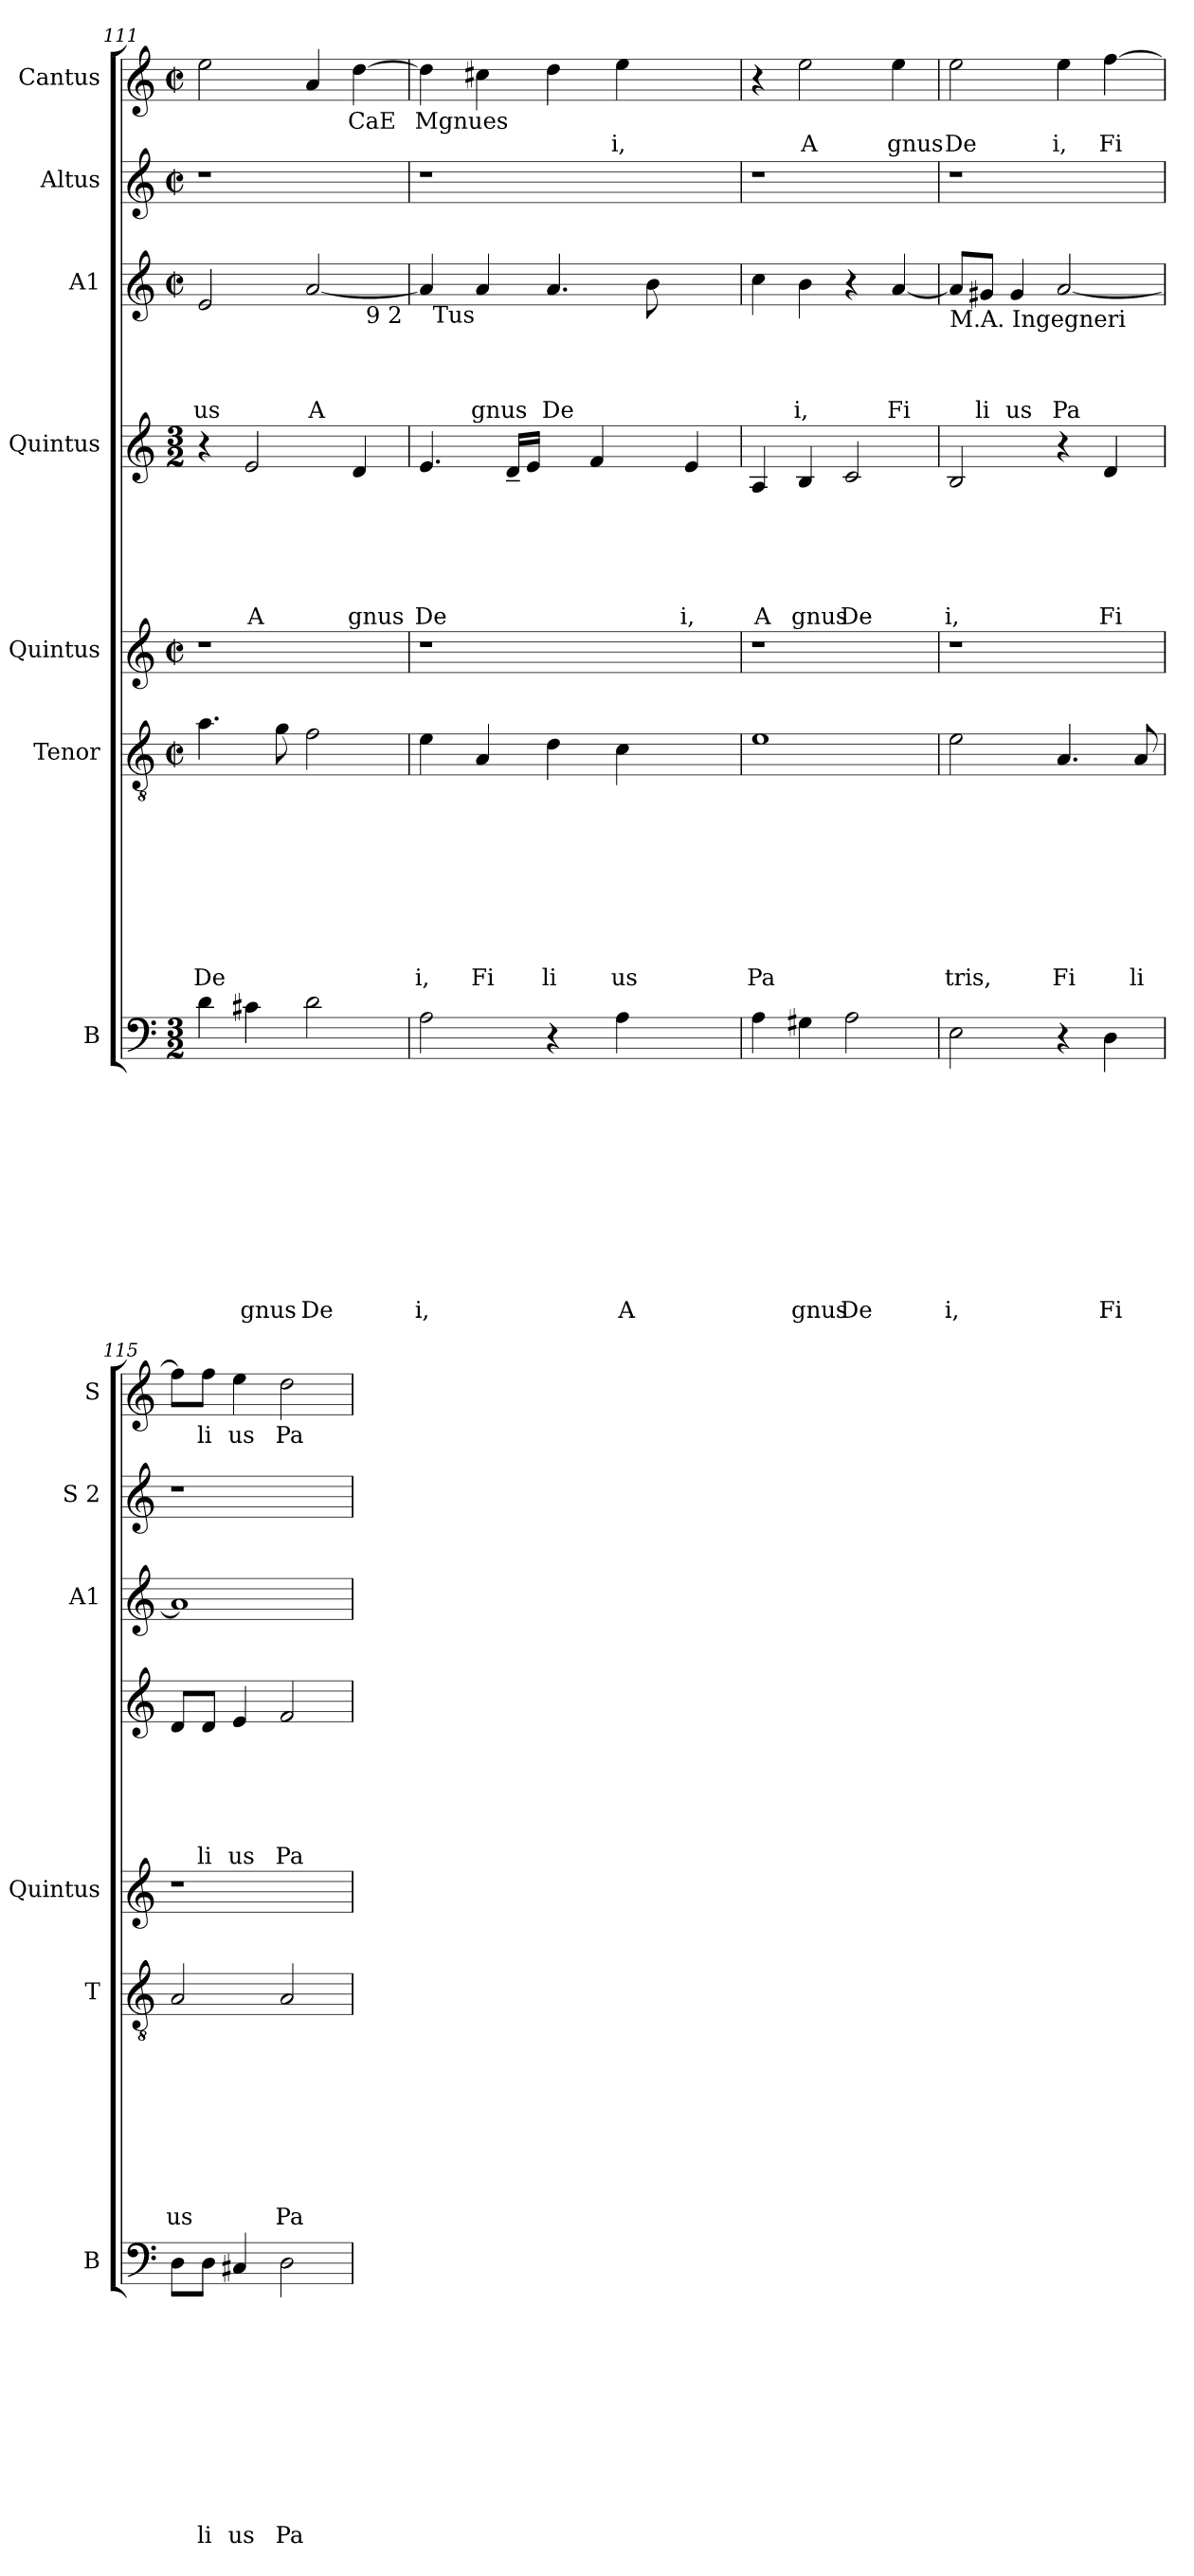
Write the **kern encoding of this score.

**kern	**text	**text	**text	**text	**text	**text	**text	**text	**text	**text	**text	**kern	**text	**text	**text	**text	**text	**text	**text	**text	**text	**kern	**kern	**text	**text	**text	**text	**text	**text	**kern	**text	**text	**text	**text	**kern	**kern	**text	**text
*part7	*part7	*part7	*part7	*part7	*part7	*part7	*part7	*part7	*part7	*part7	*part7	*part6	*part6	*part6	*part6	*part6	*part6	*part6	*part6	*part6	*part6	*part5	*part4	*part4	*part4	*part4	*part4	*part4	*part4	*part3	*part3	*part3	*part3	*part3	*part2	*part1	*part1	*part1
*staff7	*staff7	*staff7	*staff7	*staff7	*staff7	*staff7	*staff7	*staff7	*staff7	*staff7	*staff7	*staff6	*staff6	*staff6	*staff6	*staff6	*staff6	*staff6	*staff6	*staff6	*staff6	*staff5	*staff4	*staff4	*staff4	*staff4	*staff4	*staff4	*staff4	*staff3	*staff3	*staff3	*staff3	*staff3	*staff2	*staff1	*staff1	*staff1
*I"B	*	*	*	*	*	*	*	*	*	*	*	*I"Tenor	*	*	*	*	*	*	*	*	*	*I"Quintus	*I"Quintus	*	*	*	*	*	*	*I"A1	*	*	*	*	*I"Altus	*I"Cantus	*	*
*I'B	*	*	*	*	*	*	*	*	*	*	*	*I'T	*	*	*	*	*	*	*	*	*	*I'Quintus	*	*	*	*	*	*	*	*I'A1	*	*	*	*	*I'S 2	*I'S	*	*
*clefF4	*	*	*	*	*	*	*	*	*	*	*	*clefGv2	*	*	*	*	*	*	*	*	*	*clefG2	*clefG2	*	*	*	*	*	*	*clefG2	*	*	*	*	*clefG2	*clefG2	*	*
*k[]	*	*	*	*	*	*	*	*	*	*	*	*k[]	*	*	*	*	*	*	*	*	*	*k[]	*k[]	*	*	*	*	*	*	*k[]	*	*	*	*	*k[]	*k[]	*	*
*C:	*	*	*	*	*	*	*	*	*	*	*	*C:	*	*	*	*	*	*	*	*	*	*C:	*C:	*	*	*	*	*	*	*C:	*	*	*	*	*C:	*C:	*	*
*M3/2	*	*	*	*	*	*	*	*	*	*	*	*M2/2	*	*	*	*	*	*	*	*	*	*M2/2	*M3/2	*	*	*	*	*	*	*M2/2	*	*	*	*	*M2/2	*M2/2	*	*
*	*	*	*	*	*	*	*	*	*	*	*	*met(c|)	*	*	*	*	*	*	*	*	*	*met(c|)	*	*	*	*	*	*	*	*met(c|)	*	*	*	*	*met(c|)	*met(c|)	*	*
=111	=111	=111	=111	=111	=111	=111	=111	=111	=111	=111	=111	=111	=111	=111	=111	=111	=111	=111	=111	=111	=111	=111	=111	=111	=111	=111	=111	=111	=111	=111	=111	=111	=111	=111	=111	=111	=111	=111
!	!	!	!	!	!	!	!	!	!	!	!	!	!	!	!	!	!	!	!	!	!LO:LY:b	!	!	!	!	!	!	!	!	!	!	!	!	!LO:LY:b	!	!	!	!
*	*	*	*	*	*	*	*	*	*	*	*	*	*	*	*	*	*	*	*	*	*	*	*	*	*	*	*	*	*	*^	*	*	*	*	*	*	*	*
4d\	.	.	.	.	.	.	.	.	.	.	.	4.a\	.	.	.	.	.	.	.	.	De	1r	4r	.	.	.	.	.	.	2e/	2ryy	.	.	.	us	1r	2ee\	.	.
!	!	!	!	!	!	!	!	!	!	!	!LO:LY:b	!	!	!	!	!	!	!	!	!	!	!	!	!	!	!	!	!	!LO:LY:b	!	!	!	!	!	!	!	!	!	!
4c#X\	.	.	.	.	.	.	.	.	.	.	gnus	.	.	.	.	.	.	.	.	.	.	.	2e/	.	.	.	.	.	A	.	.	.	.	.	.	.	.	.	.
.	.	.	.	.	.	.	.	.	.	.	.	8g\	.	.	.	.	.	.	.	.	.	.	.	.	.	.	.	.	.	.	.	.	.	.	.	.	.	.	.
!	!	!	!	!	!	!	!	!	!	!	!LO:LY:b	!	!	!	!	!	!	!	!	!	!	!	!	!	!	!	!	!	!	!	!	!	!	!	!LO:LY:b	!	!	!	!
2d\	.	.	.	.	.	.	.	.	.	.	De	2f\	.	.	.	.	.	.	.	.	.	.	.	.	.	.	.	.	.	[<2a/	4ryy	.	.	.	A	.	4a/	.	.
!	!	!	!	!	!	!	!	!	!	!	!	!	!	!	!	!	!	!	!	!	!	!	!	!	!	!	!	!	!LO:LY:b	!	!	!	!	!	!	!	!	!LO:LY:b	!
.	.	.	.	.	.	.	.	.	.	.	.	.	.	.	.	.	.	.	.	.	.	.	4d/	.	.	.	.	.	gnus	.	32ryy	.	.	.	.	.	[>4dd\	CaE	.
!	!	!	!	!	!	!	!	!	!	!	!	!	!	!	!	!	!	!	!	!	!	!	!	!	!	!	!	!	!	!	!LO:TX:b:t=9 2	!	!	!	!	!	!	!	!
.	.	.	.	.	.	.	.	.	.	.	.	.	.	.	.	.	.	.	.	.	.	.	.	.	.	.	.	.	.	.	8..ryy	.	.	.	.	.	.	.	.
=112	=112	=112	=112	=112	=112	=112	=112	=112	=112	=112	=112	=112	=112	=112	=112	=112	=112	=112	=112	=112	=112	=112	=112	=112	=112	=112	=112	=112	=112	=112	=112	=112	=112	=112	=112	=112	=112	=112	=112
!	!	!	!	!	!	!	!	!	!	!	!LO:LY:b	!	!	!	!	!	!	!	!	!	!LO:LY:b	!	!	!	!	!	!	!	!LO:LY:b	!	!	!	!	!	!	!	!	!LO:LY:b	!
2A\	.	.	.	.	.	.	.	.	.	.	i,	4e\	.	.	.	.	.	.	.	.	i,	1r	4.e/	.	.	.	.	.	De	4a/]	32ryy	.	.	.	.	1r	4dd\]	Mgnues	.
!	!	!	!	!	!	!	!	!	!	!	!	!	!	!	!	!	!	!	!	!	!	!	!	!	!	!	!	!	!	!	!LO:TX:b:t=Tus	!	!	!	!	!	!	!	!
.	.	.	.	.	.	.	.	.	.	.	.	.	.	.	.	.	.	.	.	.	.	.	.	.	.	.	.	.	.	.	1ryy	.	.	.	.	.	.	.	.
!	!	!	!	!	!	!	!	!	!	!	!	!	!	!	!	!	!	!	!	!	!LO:LY:b	!	!	!	!	!	!	!	!	!	!	!	!	!	!LO:LY:b	!	!	!	!
.	.	.	.	.	.	.	.	.	.	.	.	4A/	.	.	.	.	.	.	.	.	Fi	.	.	.	.	.	.	.	.	4a/	.	.	.	.	gnus	.	4cc#X\	.	.
.	.	.	.	.	.	.	.	.	.	.	.	.	.	.	.	.	.	.	.	.	.	.	16d~</LL	.	.	.	.	.	.	.	.	.	.	.	.	.	.	.	.
.	.	.	.	.	.	.	.	.	.	.	.	.	.	.	.	.	.	.	.	.	.	.	16e/JJ	.	.	.	.	.	.	.	.	.	.	.	.	.	.	.	.
!	!	!	!	!	!	!	!	!	!	!	!	!	!	!	!	!	!	!	!	!	!LO:LY:b	!	!	!	!	!	!	!	!	!	!	!	!	!	!LO:LY:b	!	!	!	!
4r	.	.	.	.	.	.	.	.	.	.	.	4d\	.	.	.	.	.	.	.	.	li	.	8ryy	.	.	.	.	.	.	4.a/	.	.	.	.	De	.	4dd\	.	.
.	.	.	.	.	.	.	.	.	.	.	.	.	.	.	.	.	.	.	.	.	.	.	32ryy	.	.	.	.	.	.	.	.	.	.	.	.	.	.	.	.
.	.	.	.	.	.	.	.	.	.	.	.	.	.	.	.	.	.	.	.	.	.	.	4f/	.	.	.	.	.	.	.	.	.	.	.	.	.	.	.	.
!	!	!	!	!	!	!	!	!	!	!	!LO:LY:b	!	!	!	!	!	!	!	!	!	!LO:LY:b	!	!	!	!	!	!	!	!	!	!	!	!	!	!	!	!	!	!LO:LY:b
4A\	.	.	.	.	.	.	.	.	.	.	A	4c\	.	.	.	.	.	.	.	.	us	.	.	.	.	.	.	.	.	.	.	.	.	.	.	.	4ee\	.	i,
.	.	.	.	.	.	.	.	.	.	.	.	.	.	.	.	.	.	.	.	.	.	.	.	.	.	.	.	.	.	8b\	.	.	.	.	.	.	.	.	.
.	.	.	.	.	.	.	.	.	.	.	.	.	.	.	.	.	.	.	.	.	.	.	16.ryy	.	.	.	.	.	.	.	.	.	.	.	.	.	.	.	.
!	!	!	!	!	!	!	!	!	!	!	!	!	!	!	!	!	!	!	!	!	!	!	!	!	!	!	!	!	!LO:LY:b	!	!	!	!	!	!	!	!	!	!
4ryy	.	.	.	.	.	.	.	.	.	.	.	4ryy	.	.	.	.	.	.	.	.	.	4ryy	4e/	.	.	.	.	.	i,	4ryy	.	.	.	.	.	4ryy	4ryy	.	.
.	.	.	.	.	.	.	.	.	.	.	.	.	.	.	.	.	.	.	.	.	.	.	.	.	.	.	.	.	.	.	8..ryy	.	.	.	.	.	.	.	.
=113	=113	=113	=113	=113	=113	=113	=113	=113	=113	=113	=113	=113	=113	=113	=113	=113	=113	=113	=113	=113	=113	=113	=113	=113	=113	=113	=113	=113	=113	=113	=113	=113	=113	=113	=113	=113	=113	=113	=113
!	!	!	!	!	!	!	!	!	!	!	!	!	!	!	!	!	!	!	!	!	!LO:LY:b	!	!	!	!	!	!	!	!LO:LY:b	!	!	!	!	!	!	!	!	!	!
*	*	*	*	*	*	*	*	*	*	*	*	*	*	*	*	*	*	*	*	*	*	*	*	*	*	*	*	*	*	*v	*v	*	*	*	*	*	*	*	*
4A\	.	.	.	.	.	.	.	.	.	.	.	1e	.	.	.	.	.	.	.	.	Pa	1r	4A/	.	.	.	.	.	A	4cc\	.	.	.	.	1r	4r	.	.
!	!	!	!	!	!	!	!	!	!	!	!LO:LY:b	!	!	!	!	!	!	!	!	!	!	!	!	!	!	!	!	!	!LO:LY:b	!	!	!	!	!LO:LY:b	!	!	!	!LO:LY:b
4G#X\	.	.	.	.	.	.	.	.	.	.	gnus	.	.	.	.	.	.	.	.	.	.	.	4B/	.	.	.	.	.	gnus	4b\	.	.	.	i,	.	2ee\	.	A
!	!	!	!	!	!	!	!	!	!	!	!LO:LY:b	!	!	!	!	!	!	!	!	!	!	!	!	!	!	!	!	!	!LO:LY:b	!	!	!	!	!	!	!	!	!
2A\	.	.	.	.	.	.	.	.	.	.	De	.	.	.	.	.	.	.	.	.	.	.	2c/	.	.	.	.	.	De	4r	.	.	.	.	.	.	.	.
!	!	!	!	!	!	!	!	!	!	!	!	!	!	!	!	!	!	!	!	!	!	!	!	!	!	!	!	!	!	!	!	!	!	!LO:LY:b	!	!	!	!LO:LY:b
.	.	.	.	.	.	.	.	.	.	.	.	.	.	.	.	.	.	.	.	.	.	.	.	.	.	.	.	.	.	[<4a/	.	.	.	Fi	.	4ee\	.	gnus
=114	=114	=114	=114	=114	=114	=114	=114	=114	=114	=114	=114	=114	=114	=114	=114	=114	=114	=114	=114	=114	=114	=114	=114	=114	=114	=114	=114	=114	=114	=114	=114	=114	=114	=114	=114	=114	=114	=114
!	!	!	!	!	!	!	!	!	!	!	!	!	!	!	!	!	!	!	!	!	!	!	!	!	!	!	!	!	!	!LO:TX:b:t=M.A. Ingegneri	!	!	!	!	!	!	!	!
!	!	!	!	!	!	!	!	!	!	!	!LO:LY:b	!	!	!	!	!	!	!	!	!	!LO:LY:b	!	!	!	!	!	!	!	!LO:LY:b	!	!	!	!	!	!	!	!	!LO:LY:b
2E\	.	.	.	.	.	.	.	.	.	.	i,	2e\	.	.	.	.	.	.	.	.	tris,	1r	2B/	.	.	.	.	.	i,	8a/L]	.	.	.	.	1r	2ee\	.	De
!	!	!	!	!	!	!	!	!	!	!	!	!	!	!	!	!	!	!	!	!	!	!	!	!	!	!	!	!	!	!	!	!	!	!LO:LY:b	!	!	!	!
.	.	.	.	.	.	.	.	.	.	.	.	.	.	.	.	.	.	.	.	.	.	.	.	.	.	.	.	.	.	8g#X/J	.	.	.	li	.	.	.	.
!	!	!	!	!	!	!	!	!	!	!	!	!	!	!	!	!	!	!	!	!	!	!	!	!	!	!	!	!	!	!	!	!	!	!LO:LY:b	!	!	!	!
.	.	.	.	.	.	.	.	.	.	.	.	.	.	.	.	.	.	.	.	.	.	.	.	.	.	.	.	.	.	4g#/	.	.	.	us	.	.	.	.
!	!	!	!	!	!	!	!	!	!	!	!	!	!	!	!	!	!	!	!	!	!LO:LY:b	!	!	!	!	!	!	!	!	!	!	!	!	!LO:LY:b	!	!	!	!LO:LY:b
4r	.	.	.	.	.	.	.	.	.	.	.	4.A/	.	.	.	.	.	.	.	.	Fi	.	4r	.	.	.	.	.	.	[<2a/	.	.	.	Pa	.	4ee\	.	i,
!	!	!	!	!	!	!	!	!	!	!	!LO:LY:b	!	!	!	!	!	!	!	!	!	!	!	!	!	!	!	!	!	!LO:LY:b	!	!	!	!	!	!	!	!	!LO:LY:b
4D\	.	.	.	.	.	.	.	.	.	.	Fi	.	.	.	.	.	.	.	.	.	.	.	4d/	.	.	.	.	.	Fi	.	.	.	.	.	.	[<4ff\	.	Fi
!	!	!	!	!	!	!	!	!	!	!	!	!	!	!	!	!	!	!	!	!	!LO:LY:b	!	!	!	!	!	!	!	!	!	!	!	!	!	!	!	!	!
.	.	.	.	.	.	.	.	.	.	.	.	8A/	.	.	.	.	.	.	.	.	li	.	.	.	.	.	.	.	.	.	.	.	.	.	.	.	.	.
!!LO:PB:g=z
=115	=115	=115	=115	=115	=115	=115	=115	=115	=115	=115	=115	=115	=115	=115	=115	=115	=115	=115	=115	=115	=115	=115	=115	=115	=115	=115	=115	=115	=115	=115	=115	=115	=115	=115	=115	=115	=115	=115
!	!	!	!	!	!	!	!	!	!	!	!	!	!	!	!	!	!	!	!	!	!LO:LY:b	!	!	!	!	!	!	!	!	!	!	!	!	!	!	!	!	!
8D\L	.	.	.	.	.	.	.	.	.	.	.	2A/	.	.	.	.	.	.	.	.	us	1r	8d/L	.	.	.	.	.	.	1a]	.	.	.	.	1r	8ff\L]	.	.
!	!	!	!	!	!	!	!	!	!	!	!LO:LY:b:rj	!	!	!	!	!	!	!	!	!	!	!	!	!	!	!	!	!	!LO:LY:b:rj	!	!	!	!	!	!	!	!LO:LY:b:rj	!
8D\J	.	.	.	.	.	.	.	.	.	.	li	.	.	.	.	.	.	.	.	.	.	.	8d/J	.	.	.	.	.	li	.	.	.	.	.	.	8ff\J	li	.
!	!	!	!	!	!	!	!	!	!	!	!LO:LY:b	!	!	!	!	!	!	!	!	!	!	!	!	!	!	!	!	!	!LO:LY:b	!	!	!	!	!	!	!	!LO:LY:b	!
4C#X/	.	.	.	.	.	.	.	.	.	.	us	.	.	.	.	.	.	.	.	.	.	.	4e/	.	.	.	.	.	us	.	.	.	.	.	.	4ee\	us	.
!	!	!	!	!	!	!	!	!	!	!	!LO:LY:b	!	!	!	!	!	!	!	!	!	!LO:LY:b	!	!	!	!	!	!	!	!LO:LY:b	!	!	!	!	!	!	!	!LO:LY:b	!
2D\	.	.	.	.	.	.	.	.	.	.	Pa	2A/	.	.	.	.	.	.	.	.	Pa	.	2f/	.	.	.	.	.	Pa	.	.	.	.	.	.	2dd\	Pa	.
=	=	=	=	=	=	=	=	=	=	=	=	=	=	=	=	=	=	=	=	=	=	=	=	=	=	=	=	=	=	=	=	=	=	=	=	=	=	=
*-	*-	*-	*-	*-	*-	*-	*-	*-	*-	*-	*-	*-	*-	*-	*-	*-	*-	*-	*-	*-	*-	*-	*-	*-	*-	*-	*-	*-	*-	*-	*-	*-	*-	*-	*-	*-	*-	*-
